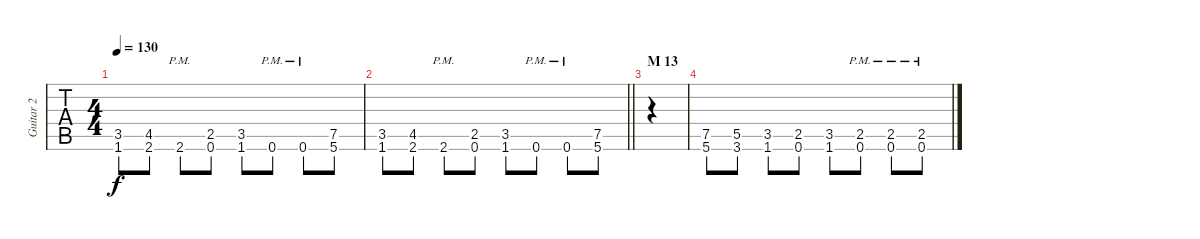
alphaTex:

\track ("Guitar 2" "Guitar 2") {instrument distortionguitar}
\staff {tabs}
\tuning (A3 E3 C3 G2 D2 A1) {hide}
\ts (4 4)
\tempo 130
\clef f4
\ks c
(3.5 1.6).8{dy f} (4.5 2.6).8 2.6{pm}.8 (2.5 0.6).8 (3.5 1.6).8 0.6{pm}.8 0.6{pm}.8 (7.5 5.6).8 |
\barLineRight lightlight
(3.5 1.6).8 (4.5 2.6).8 2.6{pm}.8 (2.5 0.6).8 (3.5 1.6).8 0.6{pm}.8 0.6{pm}.8 (7.5 5.6).8 |
\section ("" "M 13")
|
(7.5 5.6).8 (5.5 3.6).8 (3.5 1.6).8 (2.5 0.6).8 (3.5 1.6).8 (2.5{pm} 0.6{pm}).8 (2.5{pm} 0.6{pm}).8 (2.5{pm} 0.6{pm}).8
